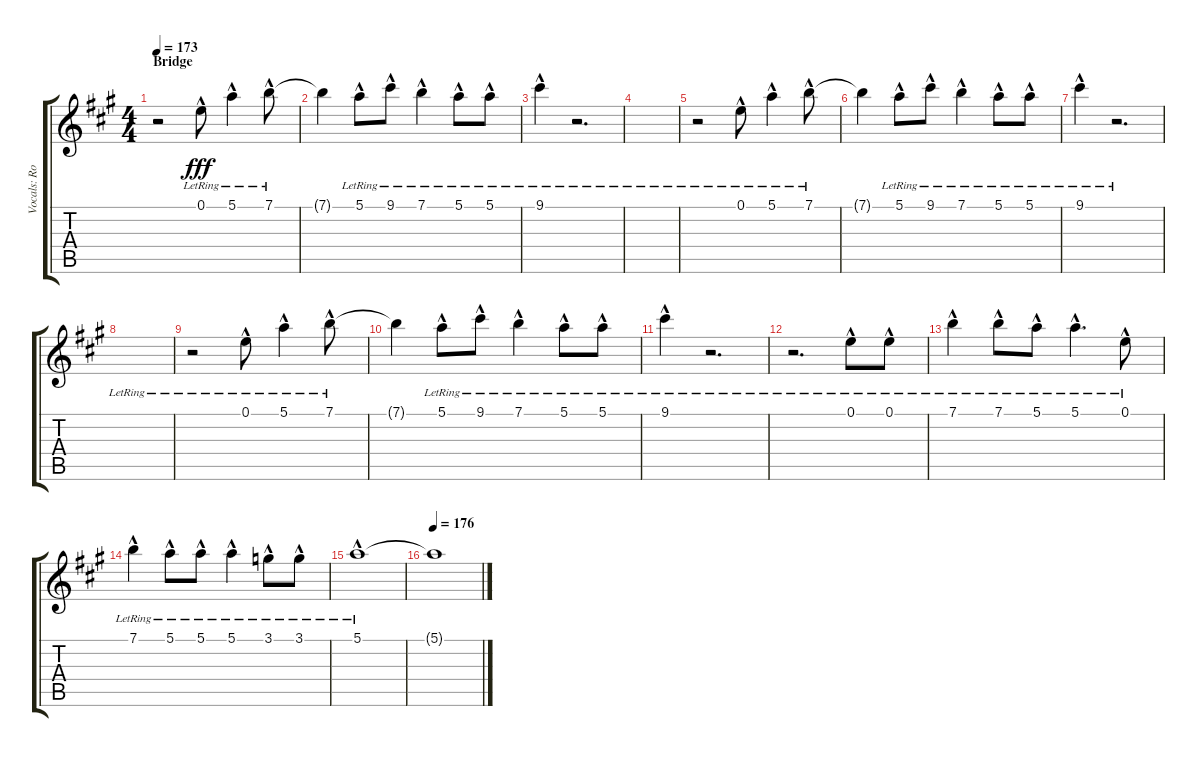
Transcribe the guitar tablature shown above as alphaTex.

\track ("Vocals: Rob" "Vocals: Ro") {instrument lead2sawtooth}
\staff {score tabs}
\tuning (E4 B3 G3 D3 A2 E2) {hide}
\ts (4 4)
\section ("" "Bridge")
\tempo 173
\clef g2
\ks a
r.2{ot 8vb dy fff} 0.1{hac lr}.8{ot 8vb} 5.1{hac lr}.4{ot 8vb} 7.1{hac lr}.8{ot 8vb} |
7.1{t}.4{ot 8vb} 5.1{hac lr}.8{ot 8vb} 9.1{hac lr}.8{ot 8vb} 7.1{hac lr}.4{ot 8vb} 5.1{hac lr}.8{ot 8vb} 5.1{hac lr}.8{ot 8vb} |
9.1{hac lr}.4{ot 8vb} r.2{d ot 8vb} |
|
r.2{ot 8vb} 0.1{hac lr}.8{ot 8vb} 5.1{hac lr}.4{ot 8vb} 7.1{hac lr}.8{ot 8vb} |
7.1{t}.4{ot 8vb} 5.1{hac lr}.8{ot 8vb} 9.1{hac lr}.8{ot 8vb} 7.1{hac lr}.4{ot 8vb} 5.1{hac lr}.8{ot 8vb} 5.1{hac lr}.8{ot 8vb} |
9.1{hac lr}.4{ot 8vb} r.2{d ot 8vb} |
|
r.2{ot 8vb} 0.1{hac lr}.8{ot 8vb} 5.1{hac lr}.4{ot 8vb} 7.1{hac lr}.8{ot 8vb} |
7.1{t}.4{ot 8vb} 5.1{hac lr}.8{ot 8vb} 9.1{hac lr}.8{ot 8vb} 7.1{hac lr}.4{ot 8vb} 5.1{hac lr}.8{ot 8vb} 5.1{hac lr}.8{ot 8vb} |
9.1{hac lr}.4{ot 8vb} r.2{d ot 8vb} |
r.2{d ot 8vb} 0.1{hac lr}.8{ot 8vb} 0.1{hac lr}.8{ot 8vb} |
7.1{hac lr}.4{ot 8vb} 7.1{hac lr}.8{ot 8vb} 5.1{hac lr}.8{ot 8vb} 5.1{hac lr}.4{d ot 8vb} 0.1{hac lr}.8{ot 8vb} |
7.1{hac lr}.4{ot 8vb} 5.1{hac lr}.8{ot 8vb} 5.1{hac lr}.8{ot 8vb} 5.1{hac lr}.4{ot 8vb} 3.1{hac lr}.8{ot 8vb} 3.1{hac lr}.8{ot 8vb} |
5.1{hac lr}.1{ot 8vb} |
\tempo 176
5.1{t}.1{ot 8vb}
